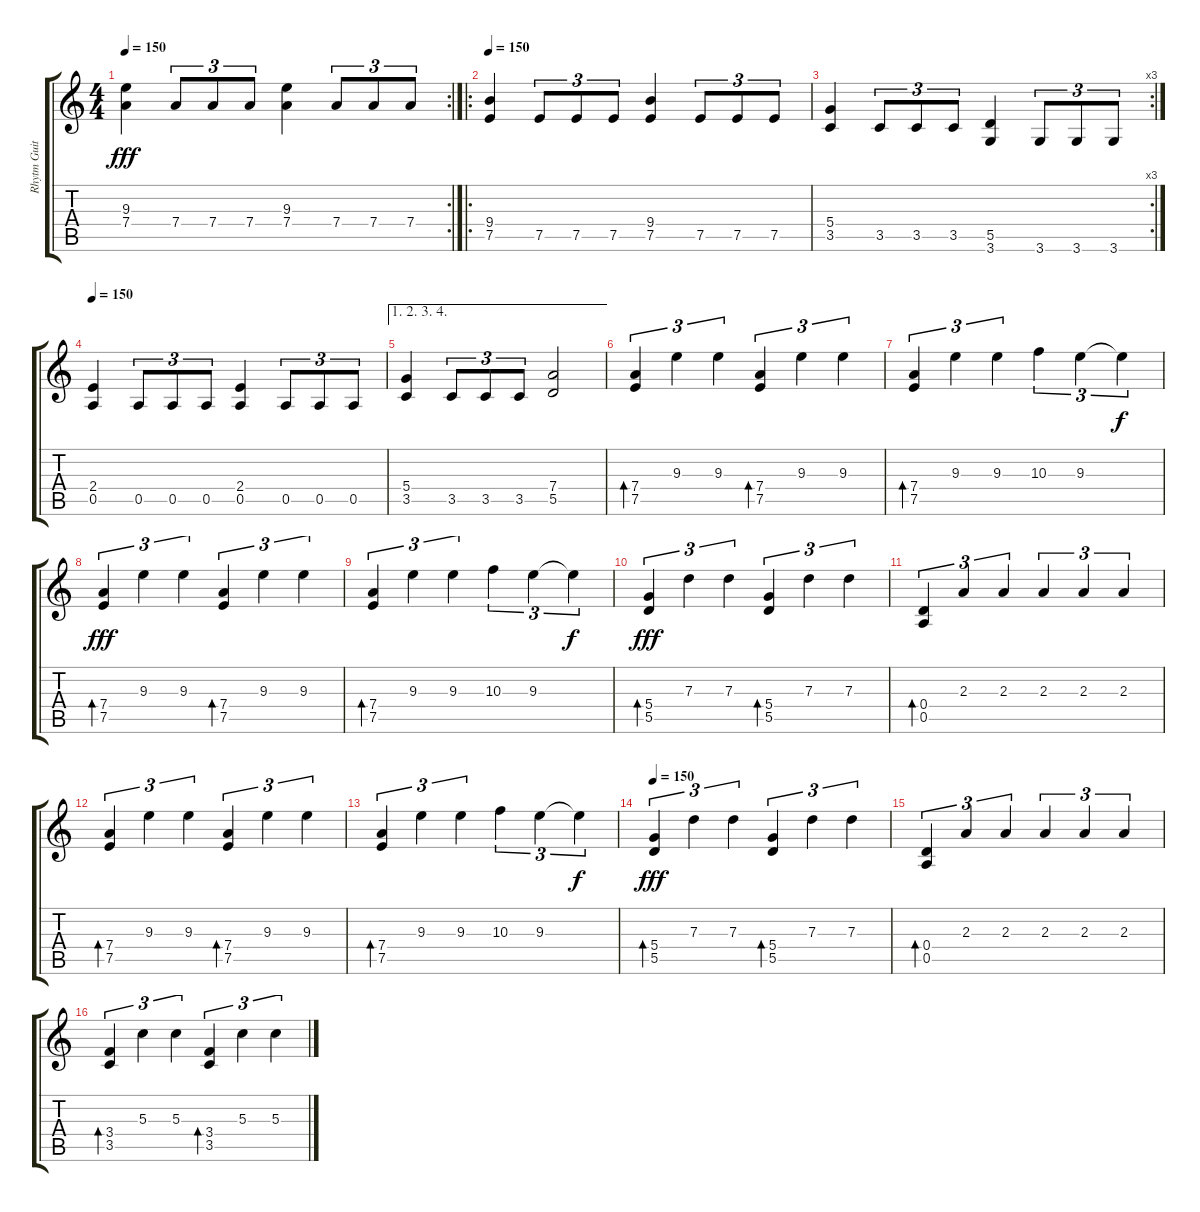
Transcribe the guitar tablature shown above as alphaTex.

\track ("Rhytm Guitar" "Rhytm Guit") {instrument distortionguitar}
\staff {score tabs}
\tuning (E4 B3 G3 D3 A2 E2) {hide}
\rc 2
\ts (4 4)
\tempo 150
\clef g2
\ks c
(9.3 7.4).4{dy fff} 7.4.8{tu (3 2)} 7.4.8{tu (3 2)} 7.4.8{tu (3 2)} (9.3 7.4).4 7.4.8{tu (3 2)} 7.4.8{tu (3 2)} 7.4.8{tu (3 2)} |
\ro
\tempo 150
(9.4 7.5).4{instrument distortionguitar} 7.5.8{tu (3 2)} 7.5.8{tu (3 2)} 7.5.8{tu (3 2)} (9.4 7.5).4 7.5.8{tu (3 2)} 7.5.8{tu (3 2)} 7.5.8{tu (3 2)} |
\rc 3
(5.4 3.5).4 3.5.8{tu (3 2)} 3.5.8{tu (3 2)} 3.5.8{tu (3 2)} (5.5 3.6).4 3.6.8{tu (3 2)} 3.6.8{tu (3 2)} 3.6.8{tu (3 2)} |
\tempo 150
(2.4 0.5).4{instrument distortionguitar} 0.5.8{tu (3 2)} 0.5.8{tu (3 2)} 0.5.8{tu (3 2)} (2.4 0.5).4 0.5.8{tu (3 2)} 0.5.8{tu (3 2)} 0.5.8{tu (3 2)} |
\ae (1 2 3 4)
(5.4 3.5).4 3.5.8{tu (3 2)} 3.5.8{tu (3 2)} 3.5.8{tu (3 2)} (7.4 5.5).2 |
(7.4 7.5).4{tu (3 2) bd 480 instrument electricguitarclean} 9.3.4{tu (3 2)} 9.3.4{tu (3 2)} (7.4 7.5).4{tu (3 2) bd 480} 9.3.4{tu (3 2)} 9.3.4{tu (3 2)} |
(7.4 7.5).4{tu (3 2) bd 480} 9.3.4{tu (3 2)} 9.3.4{tu (3 2)} 10.3.4{tu (3 2)} 9.3.4{tu (3 2)} 9.3{t}.4{tu (3 2) dy f} |
(7.4 7.5).4{tu (3 2) bd 480 dy fff} 9.3.4{tu (3 2)} 9.3.4{tu (3 2)} (7.4 7.5).4{tu (3 2) bd 480} 9.3.4{tu (3 2)} 9.3.4{tu (3 2)} |
(7.4 7.5).4{tu (3 2) bd 480} 9.3.4{tu (3 2)} 9.3.4{tu (3 2)} 10.3.4{tu (3 2)} 9.3.4{tu (3 2)} 9.3{t}.4{tu (3 2) dy f} |
(5.4 5.5).4{tu (3 2) bd 480 dy fff} 7.3.4{tu (3 2)} 7.3.4{tu (3 2)} (5.4 5.5).4{tu (3 2) bd 480} 7.3.4{tu (3 2)} 7.3.4{tu (3 2)} |
(0.4 0.5).4{tu (3 2) bd 480} 2.3.4{tu (3 2)} 2.3.4{tu (3 2)} 2.3.4{tu (3 2)} 2.3.4{tu (3 2)} 2.3.4{tu (3 2)} |
(7.4 7.5).4{tu (3 2) bd 480} 9.3.4{tu (3 2)} 9.3.4{tu (3 2)} (7.4 7.5).4{tu (3 2) bd 480} 9.3.4{tu (3 2)} 9.3.4{tu (3 2)} |
(7.4 7.5).4{tu (3 2) bd 480} 9.3.4{tu (3 2)} 9.3.4{tu (3 2)} 10.3.4{tu (3 2)} 9.3.4{tu (3 2)} 9.3{t}.4{tu (3 2) dy f} |
\tempo 150
(5.4 5.5).4{tu (3 2) bd 480 dy fff} 7.3.4{tu (3 2)} 7.3.4{tu (3 2)} (5.4 5.5).4{tu (3 2) bd 480} 7.3.4{tu (3 2)} 7.3.4{tu (3 2)} |
(0.4 0.5).4{tu (3 2) bd 480} 2.3.4{tu (3 2)} 2.3.4{tu (3 2)} 2.3.4{tu (3 2)} 2.3.4{tu (3 2)} 2.3.4{tu (3 2)} |
(3.4 3.5).4{tu (3 2) bd 480} 5.3.4{tu (3 2)} 5.3.4{tu (3 2)} (3.4 3.5).4{tu (3 2) bd 480} 5.3.4{tu (3 2)} 5.3.4{tu (3 2)}
